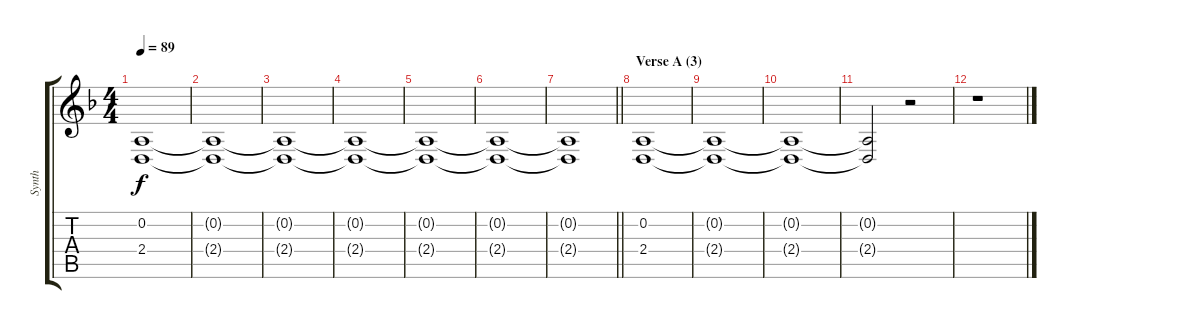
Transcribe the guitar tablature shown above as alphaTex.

\track ("Synth" "Synth") {instrument synthstrings1}
\staff {score tabs}
\tuning (D4 A3 F3 C3 G2 D2) {hide}
\ts (4 4)
\tempo 89
\clef g2
\ks dminor
(0.2{t} 2.4{t}).1{dy f} |
(0.2{t} 2.4{t}).1 |
(0.2{t} 2.4{t}).1 |
(0.2{t} 2.4{t}).1 |
(0.2{t} 2.4{t}).1 |
(0.2{t} 2.4{t}).1 |
\barLineRight lightlight
(0.2{t} 2.4{t}).1 |
\section ("" "Verse A (3)")
(0.2 2.4).1 |
(0.2{t} 2.4{t}).1 |
(0.2{t} 2.4{t}).1 |
(0.2{t} 2.4{t}).2 r.2 |
r.1
